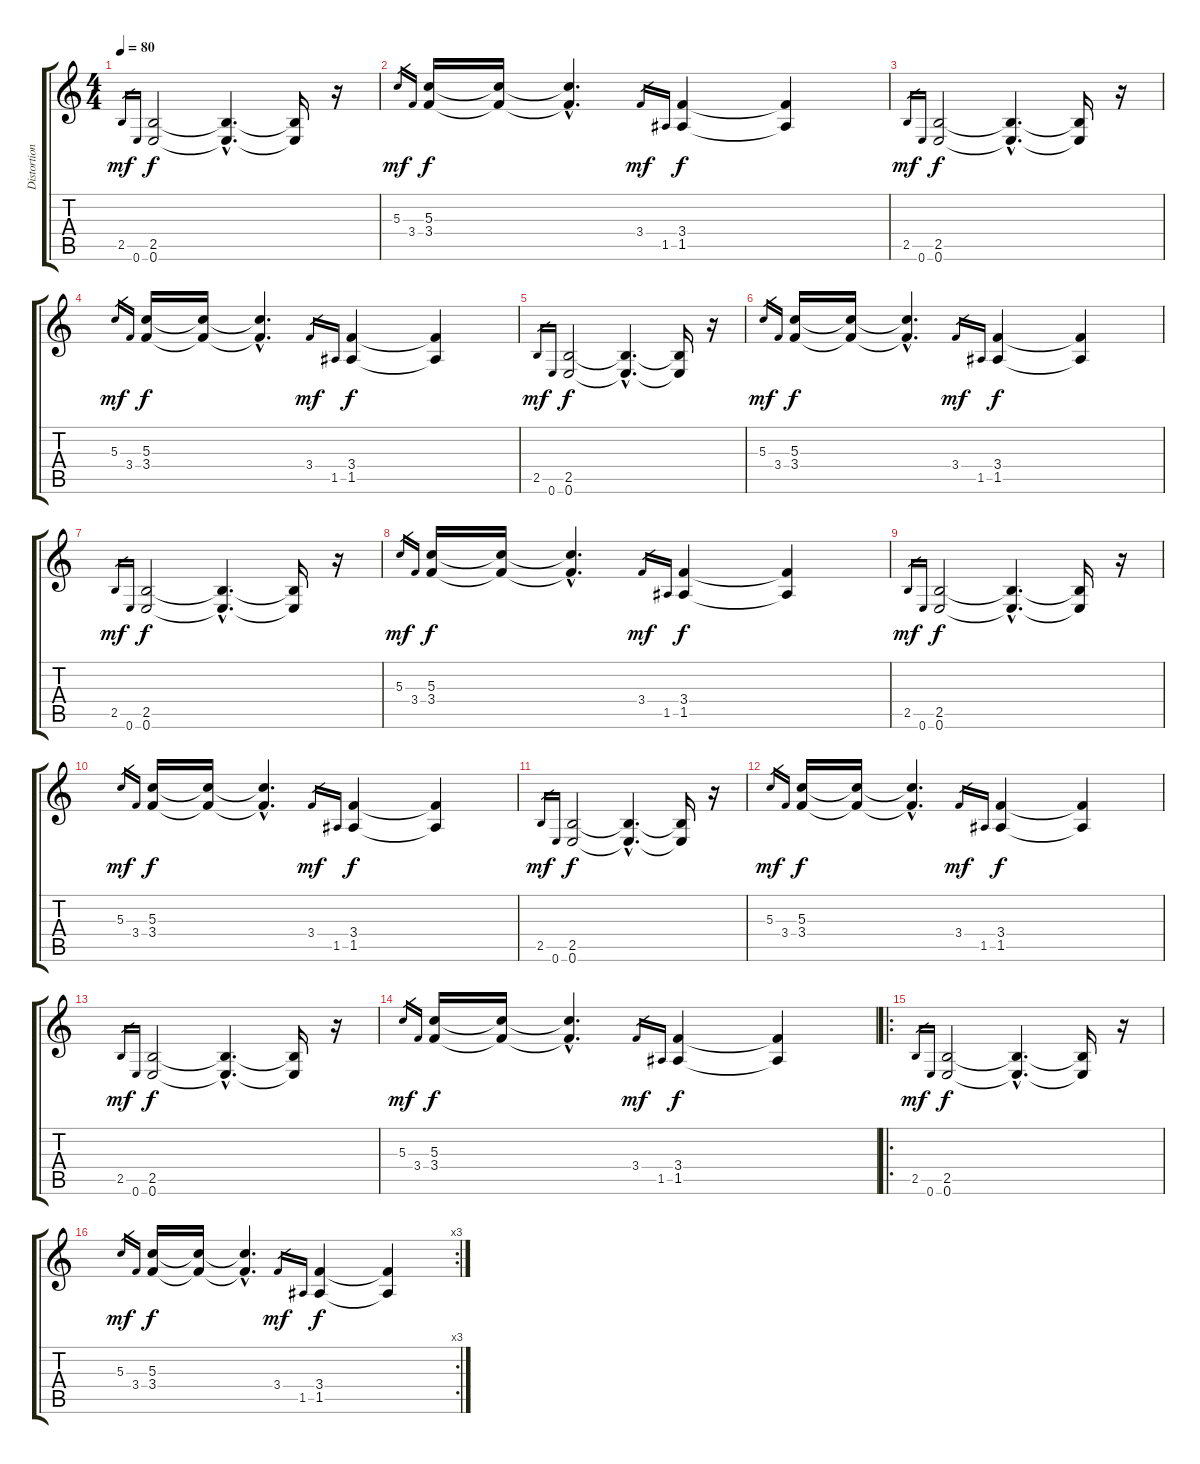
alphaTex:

\track ("Distortion" "Distortion") {instrument distortionguitar}
\staff {score tabs}
\tuning (E4 B3 G3 D3 A2 E2) {hide}
\ts (4 4)
\tempo 80
\clef g2
\ks c
2.5.16{gr dy mf instrument distortionguitar} 0.6.16{gr} (2.5 0.6).2{dy f} (2.5{hac t} 0.6{hac t}).4{d} (2.5{t} 0.6{t}).16 r.16 |
5.3.16{gr dy mf} 3.4.16{gr} (5.3 3.4).16{dy f} (5.3{t} 3.4{t}).16 (5.3{hac t} 3.4{hac t}).4{d} 3.4.16{gr dy mf} 1.5.16{gr} (3.4 1.5).4{dy f} (3.4{t} 1.5{t}).4 |
2.5.16{gr dy mf} 0.6.16{gr} (2.5 0.6).2{dy f} (2.5{hac t} 0.6{hac t}).4{d} (2.5{t} 0.6{t}).16 r.16 |
5.3.16{gr dy mf} 3.4.16{gr} (5.3 3.4).16{dy f} (5.3{t} 3.4{t}).16 (5.3{hac t} 3.4{hac t}).4{d} 3.4.16{gr dy mf} 1.5.16{gr} (3.4 1.5).4{dy f} (3.4{t} 1.5{t}).4 |
2.5.16{gr dy mf} 0.6.16{gr} (2.5 0.6).2{dy f} (2.5{hac t} 0.6{hac t}).4{d} (2.5{t} 0.6{t}).16 r.16 |
5.3.16{gr dy mf} 3.4.16{gr} (5.3 3.4).16{dy f} (5.3{t} 3.4{t}).16 (5.3{hac t} 3.4{hac t}).4{d} 3.4.16{gr dy mf} 1.5.16{gr} (3.4 1.5).4{dy f} (3.4{t} 1.5{t}).4 |
2.5.16{gr dy mf} 0.6.16{gr} (2.5 0.6).2{dy f} (2.5{hac t} 0.6{hac t}).4{d} (2.5{t} 0.6{t}).16 r.16 |
5.3.16{gr dy mf} 3.4.16{gr} (5.3 3.4).16{dy f} (5.3{t} 3.4{t}).16 (5.3{hac t} 3.4{hac t}).4{d} 3.4.16{gr dy mf} 1.5.16{gr} (3.4 1.5).4{dy f} (3.4{t} 1.5{t}).4 |
\section ("" "")
2.5.16{gr dy mf} 0.6.16{gr} (2.5 0.6).2{dy f} (2.5{hac t} 0.6{hac t}).4{d} (2.5{t} 0.6{t}).16 r.16 |
5.3.16{gr dy mf} 3.4.16{gr} (5.3 3.4).16{dy f} (5.3{t} 3.4{t}).16 (5.3{hac t} 3.4{hac t}).4{d} 3.4.16{gr dy mf} 1.5.16{gr} (3.4 1.5).4{dy f} (3.4{t} 1.5{t}).4 |
2.5.16{gr dy mf} 0.6.16{gr} (2.5 0.6).2{dy f} (2.5{hac t} 0.6{hac t}).4{d} (2.5{t} 0.6{t}).16 r.16 |
5.3.16{gr dy mf} 3.4.16{gr} (5.3 3.4).16{dy f} (5.3{t} 3.4{t}).16 (5.3{hac t} 3.4{hac t}).4{d} 3.4.16{gr dy mf} 1.5.16{gr} (3.4 1.5).4{dy f} (3.4{t} 1.5{t}).4 |
2.5.16{gr dy mf} 0.6.16{gr} (2.5 0.6).2{dy f} (2.5{hac t} 0.6{hac t}).4{d} (2.5{t} 0.6{t}).16 r.16 |
5.3.16{gr dy mf} 3.4.16{gr} (5.3 3.4).16{dy f} (5.3{t} 3.4{t}).16 (5.3{hac t} 3.4{hac t}).4{d} 3.4.16{gr dy mf} 1.5.16{gr} (3.4 1.5).4{dy f} (3.4{t} 1.5{t}).4 |
\ro
2.5.16{gr dy mf} 0.6.16{gr} (2.5 0.6).2{dy f} (2.5{hac t} 0.6{hac t}).4{d} (2.5{t} 0.6{t}).16 r.16 |
\rc 3
5.3.16{gr dy mf} 3.4.16{gr} (5.3 3.4).16{dy f} (5.3{t} 3.4{t}).16 (5.3{hac t} 3.4{hac t}).4{d} 3.4.16{gr dy mf} 1.5.16{gr} (3.4 1.5).4{dy f} (3.4{t} 1.5{t}).4
